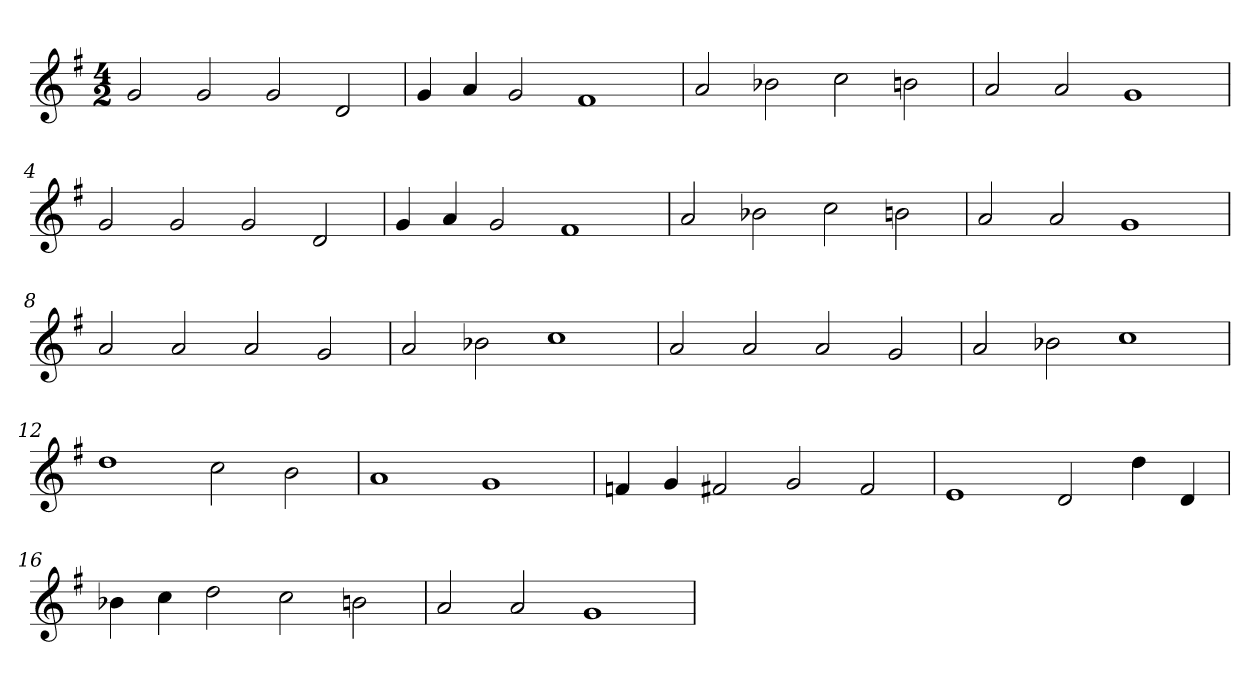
**kern
*part1
*staff1
*clefG2
*k[f#]
*G:
*M4/2
=
2g
2g
2g
2d
=1
4g
4a
2g
1f#
=2
2a
2b-X
2cc
2b
=3
2a
2a
1g
=4
2g
2g
2g
2d
=5
4g
4a
2g
1f#
=6
2a
2b-X
2cc
2b
=7
2a
2a
1g
=8
2a
2a
2a
2g
=9
2a
2b-X
1cc
=10
2a
2a
2a
2g
=11
2a
2b-X
1cc
=12
1dd
2cc
2b
=13
1a
1g
=14
4fn
4g
2f#
2g
2f#
=15
1e
2d
4dd
4d
=16
4b-X
4cc
2dd
2cc
2b
=17
2a
2a
1g
=
*-
